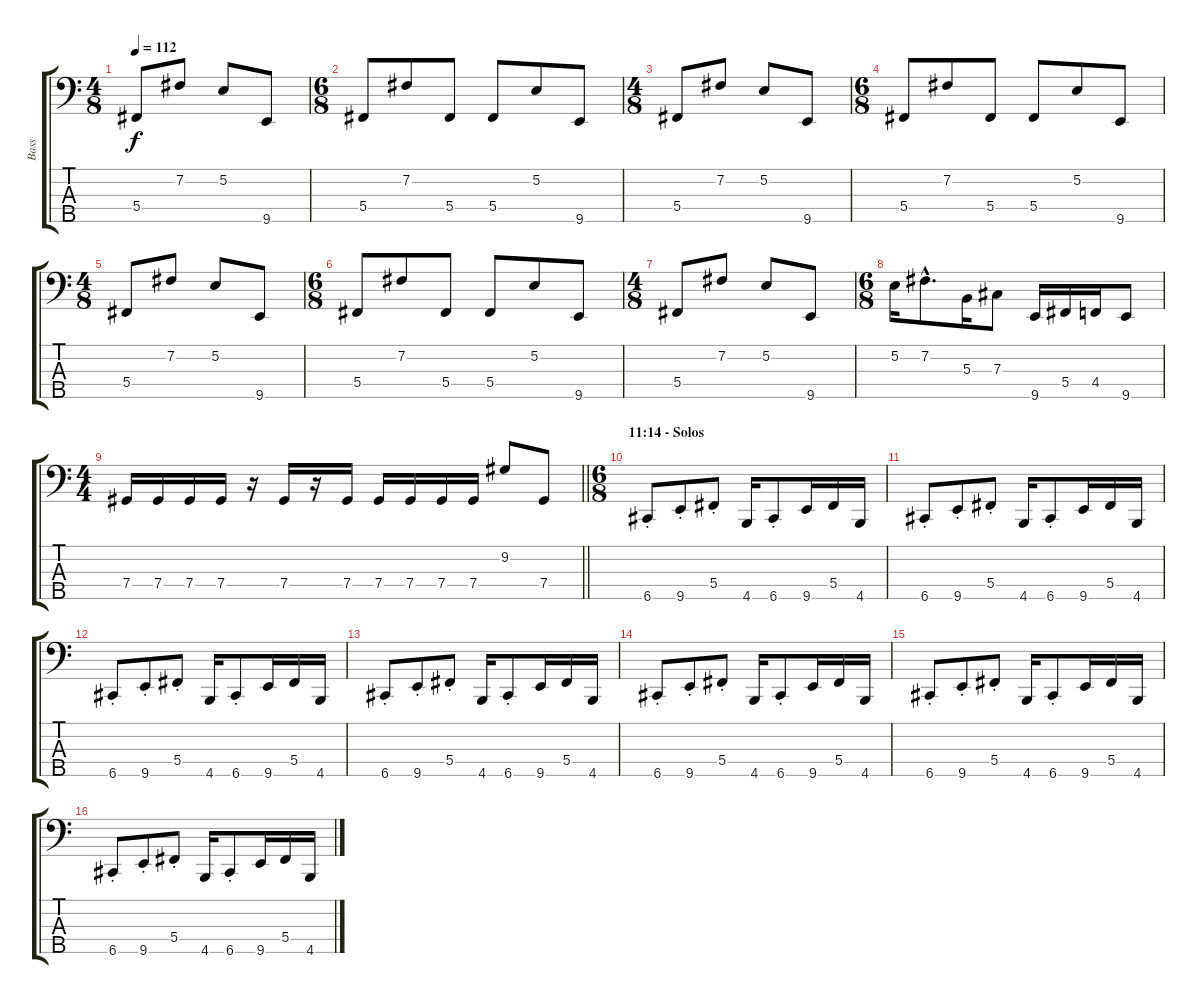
\track ("Bass" "Bass") {instrument electricbassfinger}
\staff {score tabs}
\tuning (E2 B1 Gb1 Db1 G0) {hide}
\ts (4 8)
\tempo 112
\clef f4
\ks c
5.4.8{dy f} 7.2.8 5.2.8 9.5.8 |
\ts (6 8)
5.4.8 7.2.8 5.4.8 5.4.8 5.2.8 9.5.8 |
\ts (4 8)
5.4.8 7.2.8 5.2.8 9.5.8 |
\ts (6 8)
5.4.8 7.2.8 5.4.8 5.4.8 5.2.8 9.5.8 |
\ts (4 8)
5.4.8 7.2.8 5.2.8 9.5.8 |
\ts (6 8)
5.4.8 7.2.8 5.4.8 5.4.8 5.2.8 9.5.8 |
\ts (4 8)
5.4.8 7.2.8 5.2.8 9.5.8 |
\ts (6 8)
5.2.16 7.2{hac}.8{d} 5.3.16 7.3.8 9.5.16 5.4.16 4.4.16 9.5.8 |
\ts (4 4)
\barLineRight lightlight
7.4.16 7.4.16 7.4.16 7.4.16 r.16 7.4.16 r.16 7.4.16 7.4.16 7.4.16 7.4.16 7.4.16 9.2.8 7.4.8 |
\ts (6 8)
\section ("" "11:14 - Solos")
6.5{st}.8{volume 16} 9.5{st}.8 5.4{st}.8 4.5.16 6.5{st}.8 9.5.16 5.4.16 4.5.16 |
6.5{st}.8 9.5{st}.8 5.4{st}.8 4.5.16 6.5{st}.8 9.5.16 5.4.16 4.5.16 |
6.5{st}.8 9.5{st}.8 5.4{st}.8 4.5.16 6.5{st}.8 9.5.16 5.4.16 4.5.16 |
6.5{st}.8 9.5{st}.8 5.4{st}.8 4.5.16 6.5{st}.8 9.5.16 5.4.16 4.5.16 |
6.5{st}.8 9.5{st}.8 5.4{st}.8 4.5.16 6.5{st}.8 9.5.16 5.4.16 4.5.16 |
6.5{st}.8 9.5{st}.8 5.4{st}.8 4.5.16 6.5{st}.8 9.5.16 5.4.16 4.5.16 |
6.5{st}.8 9.5{st}.8 5.4{st}.8 4.5.16 6.5{st}.8 9.5.16 5.4.16 4.5.16
